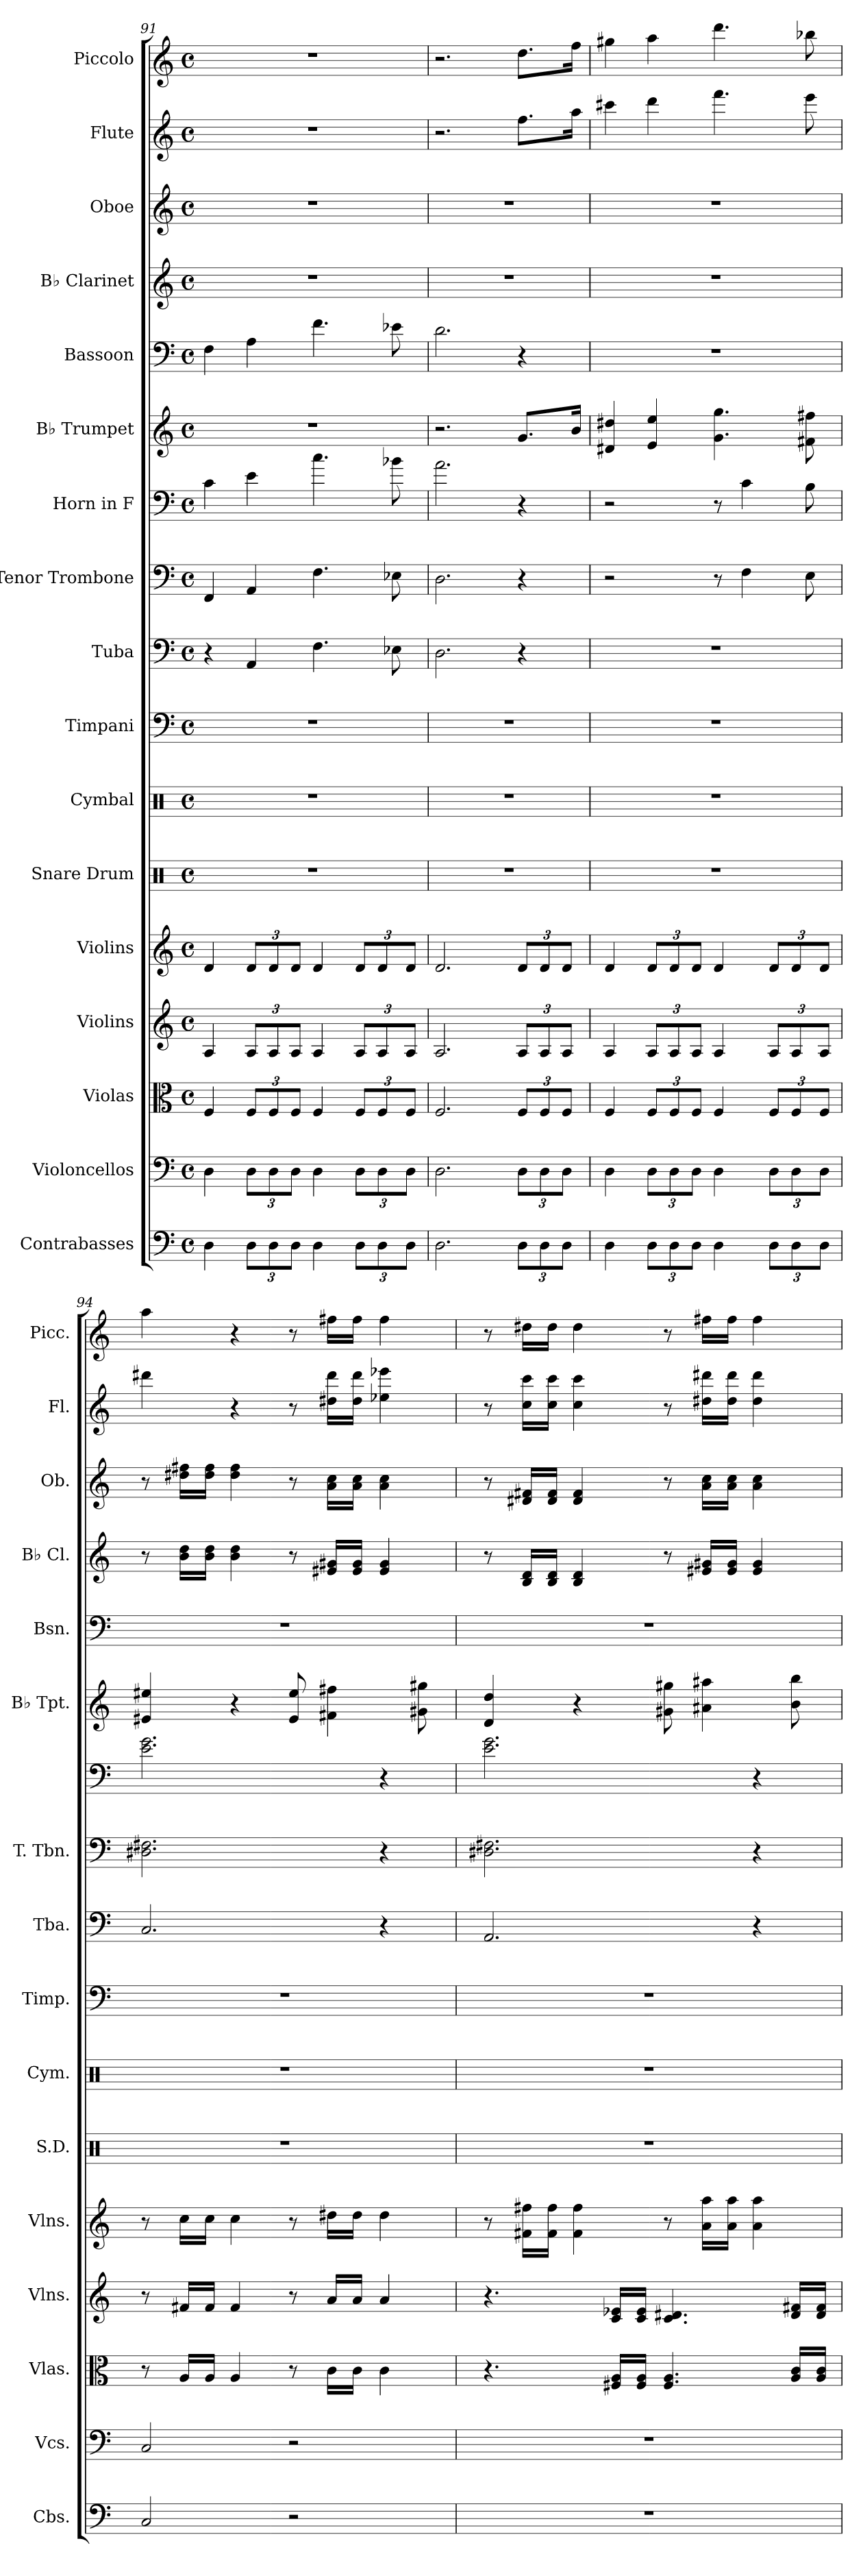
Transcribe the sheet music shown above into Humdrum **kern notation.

**kern	**kern	**kern	**kern	**kern	**kern	**kern	**kern	**kern	**kern	**kern	**kern	**kern	**kern	**kern	**kern	**kern
*part17	*part16	*part15	*part14	*part13	*part12	*part11	*part10	*part9	*part8	*part7	*part6	*part5	*part4	*part3	*part2	*part1
*staff17	*staff16	*staff15	*staff14	*staff13	*staff12	*staff11	*staff10	*staff9	*staff8	*staff7	*staff6	*staff5	*staff4	*staff3	*staff2	*staff1
*I"Contrabasses	*I"Violoncellos	*I"Violas	*I"Violins	*I"Violins	*I"Snare Drum	*I"Cymbal	*I"Timpani	*I"Tuba	*I"Tenor Trombone	*I"Horn in F	*I"B♭ Trumpet	*I"Bassoon	*I"B♭ Clarinet	*I"Oboe	*I"Flute	*I"Piccolo
*I'Cbs.	*I'Vcs.	*I'Vlas.	*I'Vlns.	*I'Vlns.	*I'S.D.	*I'Cym.	*I'Timp.	*I'Tba.	*I'T. Tbn.	*	*I'B♭ Tpt.	*I'Bsn.	*I'B♭ Cl.	*I'Ob.	*I'Fl.	*I'Picc.
*clefF4	*clefF4	*clefC3	*clefG2	*clefG2	*clefX	*clefX	*clefF4	*clefF4	*clefF4	*clefF4	*clefG2	*clefF4	*clefG2	*clefG2	*clefG2	*clefG2
*ITrd7c12	*	*	*	*	*	*	*	*	*	*ITrd4c7	*ITrd1c2	*	*ITrd1c2	*	*	*ITrd-7c-12
*k[]	*k[]	*k[]	*k[]	*k[]	*k[]	*k[]	*k[]	*k[]	*k[]	*k[b-]	*k[b-e-]	*k[]	*k[b-e-]	*k[]	*k[]	*k[]
*M4/4	*M4/4	*M4/4	*M4/4	*M4/4	*M4/4	*M4/4	*M4/4	*M4/4	*M4/4	*M4/4	*M4/4	*M4/4	*M4/4	*M4/4	*M4/4	*M4/4
*met(c)	*met(c)	*met(c)	*met(c)	*met(c)	*met(c)	*met(c)	*met(c)	*met(c)	*met(c)	*met(c)	*met(c)	*met(c)	*met(c)	*met(c)	*met(c)	*met(c)
=91	=91	=91	=91	=91	=91	=91	=91	=91	=91	=91	=91	=91	=91	=91	=91	=91
4DD\	4D\	4F/	4A/	4d/	1r	1r	1r	4r	4FF/	4F\	1r	4F\	1r	1r	1r	1r
*Xbrackettup	*Xbrackettup	*Xbrackettup	*Xbrackettup	*Xbrackettup	*	*	*	*	*	*	*	*	*	*	*	*
12DD\L	12D\L	12F/L	12A/L	12d/L	.	.	.	4AA/	4AA/	4A\	.	4A\	.	.	.	.
12DD\	12D\	12F/	12A/	12d/	.	.	.	.	.	.	.	.	.	.	.	.
12DD\J	12D\J	12F/J	12A/J	12d/J	.	.	.	.	.	.	.	.	.	.	.	.
4DD\	4D\	4F/	4A/	4d/	.	.	.	4.F\	4.F\	4.f\	.	4.f\	.	.	.	.
12DD\L	12D\L	12F/L	12A/L	12d/L	.	.	.	.	.	.	.	.	.	.	.	.
12DD\	12D\	12F/	12A/	12d/	.	.	.	.	.	.	.	.	.	.	.	.
.	.	.	.	.	.	.	.	8E-X\	8E-X\	8e-X\	.	8e-X\	.	.	.	.
12DD\J	12D\J	12F/J	12A/J	12d/J	.	.	.	.	.	.	.	.	.	.	.	.
!!LO:PB:g=z
=92	=92	=92	=92	=92	=92	=92	=92	=92	=92	=92	=92	=92	=92	=92	=92	=92
2.DD\	2.D\	2.F/	2.A/	2.d/	1r	1r	1r	2.D\	2.D\	2.d\	2.r	2.d\	1r	1r	2.r	2.r
12DD\L	12D\L	12F/L	12A/L	12d/L	.	.	.	4r	4r	4r	8.f/L	4r	.	.	8.ff\L	8.ddd\L
12DD\	12D\	12F/	12A/	12d/	.	.	.	.	.	.	.	.	.	.	.	.
12DD\J	12D\J	12F/J	12A/J	12d/J	.	.	.	.	.	.	.	.	.	.	.	.
.	.	.	.	.	.	.	.	.	.	.	16a/Jk	.	.	.	16aa\Jk	16fff\Jk
=93	=93	=93	=93	=93	=93	=93	=93	=93	=93	=93	=93	=93	=93	=93	=93	=93
4DD\	4D\	4F/	4A/	4d/	1r	1r	1r	1r	2r	2r	4c#X/ 4cc#X/	1r	1r	1r	4ccc#X\	4ggg#X\
12DD\L	12D\L	12F/L	12A/L	12d/L	.	.	.	.	.	.	4d/ 4dd/	.	.	.	4ddd\	4aaa\
12DD\	12D\	12F/	12A/	12d/	.	.	.	.	.	.	.	.	.	.	.	.
12DD\J	12D\J	12F/J	12A/J	12d/J	.	.	.	.	.	.	.	.	.	.	.	.
4DD\	4D\	4F/	4A/	4d/	.	.	.	.	8r	8r	4.f\ 4.ff\	.	.	.	4.fff\	4.dddd\
.	.	.	.	.	.	.	.	.	4F\	4F\	.	.	.	.	.	.
12DD\L	12D\L	12F/L	12A/L	12d/L	.	.	.	.	.	.	.	.	.	.	.	.
12DD\	12D\	12F/	12A/	12d/	.	.	.	.	.	.	.	.	.	.	.	.
.	.	.	.	.	.	.	.	.	8E\	8E\	8en\ 8een\	.	.	.	8eee\	8bbb-X\
12DD\J	12D\J	12F/J	12A/J	12d/J	.	.	.	.	.	.	.	.	.	.	.	.
=94	=94	=94	=94	=94	=94	=94	=94	=94	=94	=94	=94	=94	=94	=94	=94	=94
2CC/	2C/	8r	8r	8r	1r	1r	1r	2.C/	2.D#X\ 2.F#X\	2.A\ 2.c\	4d#X/ 4dd#X/	1r	8r	8r	4ddd#X\	4aaa\
.	.	16A/LL	16f#X/LL	16cc\LL	.	.	.	.	.	.	.	.	16a\ 16cc\LL	16dd#X\ 16ff#X\LL	.	.
.	.	16A/JJ	16f#/JJ	16cc\JJ	.	.	.	.	.	.	.	.	16a\ 16cc\JJ	16dd#\ 16ff#\JJ	.	.
.	.	4A/	4f#/	4cc\	.	.	.	.	.	.	4r	.	4a\ 4cc\	4dd#\ 4ff#\	4r	4r
2r	2r	8r	8r	8r	.	.	.	.	.	.	8d#/ 8dd#/	.	8r	8r	8r	8r
.	.	16c\LL	16a/LL	16dd#X\LL	.	.	.	.	.	.	4en\ 4een\	.	16d#X/ 16f#X/LL	16a\ 16cc\LL	16dd#X\ 16ddd#\LL	16fff#X\LL
.	.	16c\JJ	16a/JJ	16dd#\JJ	.	.	.	.	.	.	.	.	16d#/ 16f#/JJ	16a\ 16cc\JJ	16dd#\ 16ddd#\JJ	16fff#\JJ
.	.	4c\	4a/	4dd#\	.	.	.	4r	4r	4r	.	.	4d#/ 4f#/	4a\ 4cc\	4ee-X\ 4eee-X\	4fff#\
.	.	.	.	.	.	.	.	.	.	.	8f#X\ 8ff#X\	.	.	.	.	.
!!LO:PB:g=z
=95	=95	=95	=95	=95	=95	=95	=95	=95	=95	=95	=95	=95	=95	=95	=95	=95
1r	1r	4.r	4.r	8r	1r	1r	1r	2.AA/	2.D#X\ 2.F#X\	2.A\ 2.c\	4c/ 4cc/	1r	8r	8r	8r	8r
.	.	.	.	16f#X\ 16ff#X\LL	.	.	.	.	.	.	.	.	16A/ 16c/LL	16d#X/ 16f#X/LL	16cc\ 16ccc\LL	16ddd#X\LL
.	.	.	.	16f#\ 16ff#\JJ	.	.	.	.	.	.	.	.	16A/ 16c/JJ	16d#/ 16f#/JJ	16cc\ 16ccc\JJ	16ddd#\JJ
.	.	.	.	4f#\ 4ff#\	.	.	.	.	.	.	4r	.	4A/ 4c/	4d#/ 4f#/	4cc\ 4ccc\	4ddd#\
.	.	16F#X/ 16A/LL	16c/ 16e-X/LL	.	.	.	.	.	.	.	.	.	.	.	.	.
.	.	16F#/ 16A/JJ	16c/ 16e-/JJ	.	.	.	.	.	.	.	.	.	.	.	.	.
.	.	4.F#/ 4.A/	4.c/ 4.d#X/	8r	.	.	.	.	.	.	8f#X\ 8ff#X\	.	8r	8r	8r	8r
.	.	.	.	16a\ 16aa\LL	.	.	.	.	.	.	4g#X\ 4gg#X\	.	16d#X/ 16f#X/LL	16a\ 16cc\LL	16dd#X\ 16ddd#X\LL	16fff#X\LL
.	.	.	.	16a\ 16aa\JJ	.	.	.	.	.	.	.	.	16d#/ 16f#/JJ	16a\ 16cc\JJ	16dd#\ 16ddd#\JJ	16fff#\JJ
.	.	.	.	4a\ 4aa\	.	.	.	4r	4r	4r	.	.	4d#/ 4f#/	4a\ 4cc\	4dd#\ 4ddd#\	4fff#\
.	.	16A/ 16c/LL	16d#/ 16f#X/LL	.	.	.	.	.	.	.	8a\ 8aa\	.	.	.	.	.
.	.	16A/ 16c/JJ	16d#/ 16f#/JJ	.	.	.	.	.	.	.	.	.	.	.	.	.
=	=	=	=	=	=	=	=	=	=	=	=	=	=	=	=	=
*-	*-	*-	*-	*-	*-	*-	*-	*-	*-	*-	*-	*-	*-	*-	*-	*-
